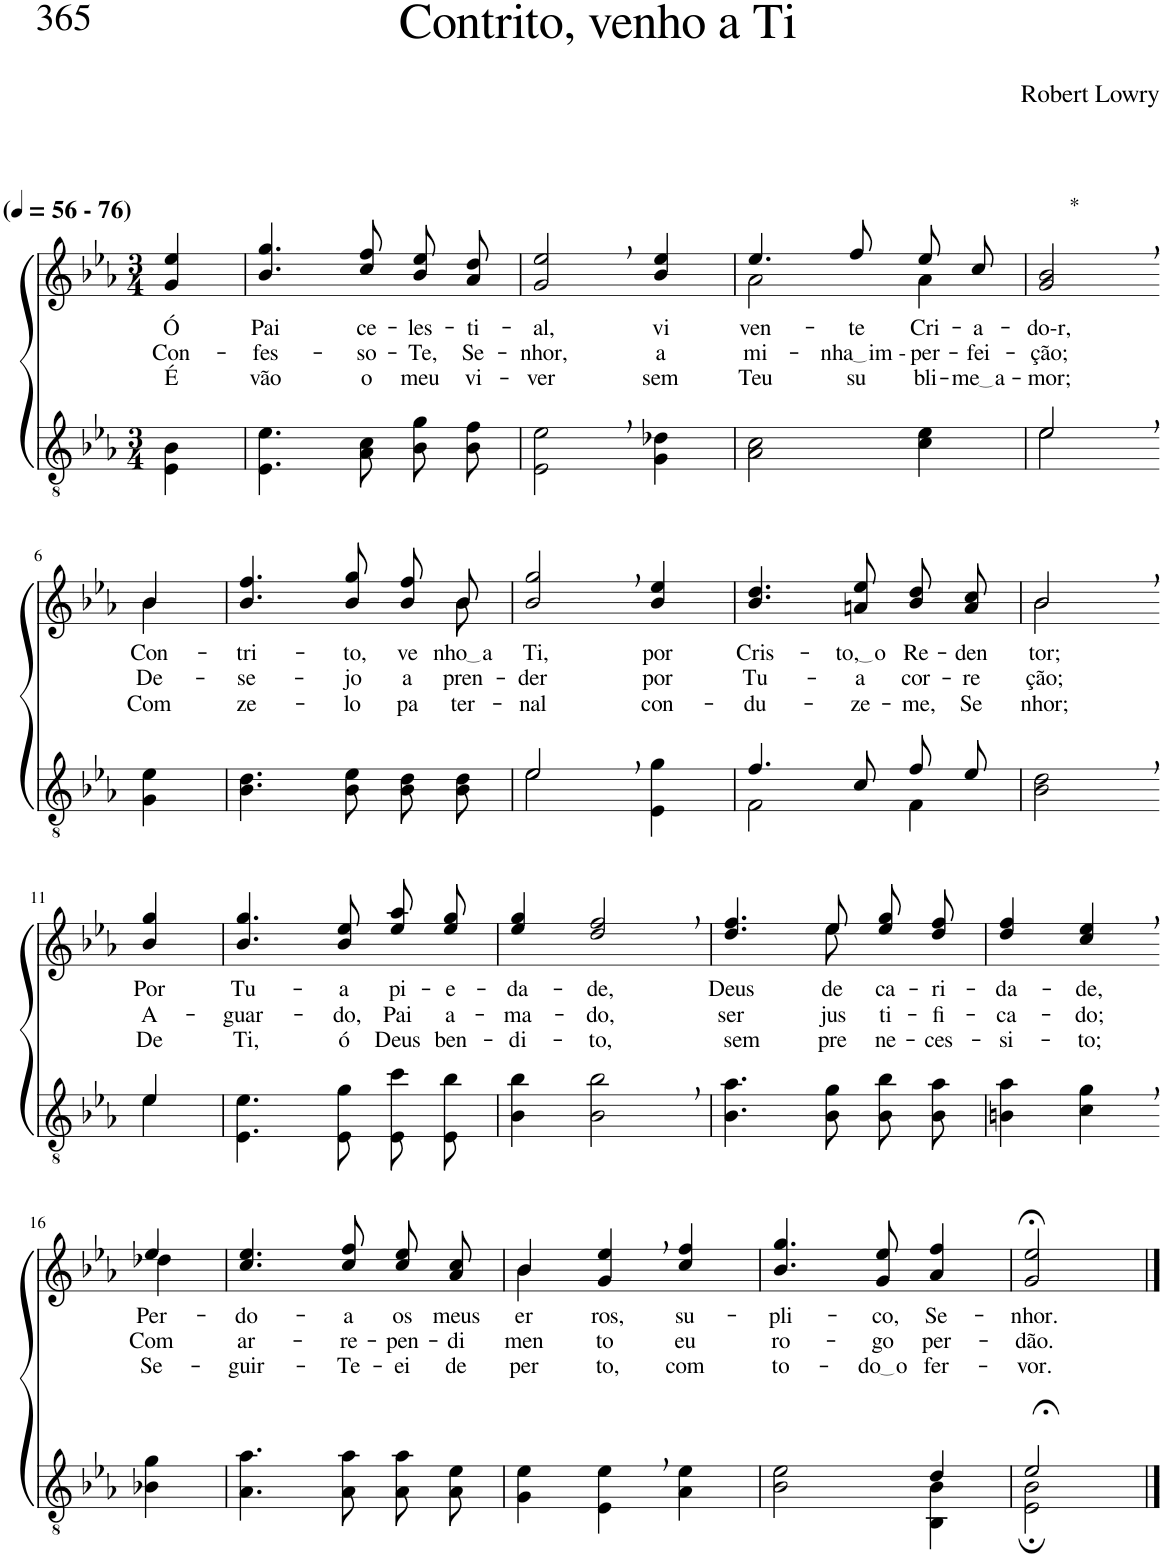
**kern	**kern	**text	**text	**text
*part2	*part1	*part1	*part1	*part1
*staff2	*staff1	*staff1	*staff1	*staff1
*I"Parte III e IV	*I"Parte I e II	*	*	*
*clefGv2	*clefG2	*	*	*
*Trd4c7	*Trd4c7	*	*	*
*k[b-e-a-]	*k[b-e-a-]	*	*	*
*M3/4	*M3/4	*	*	*
*MM56	*MM56	*	*	*
=1	=1	=1	=1	=1
!	!LO:TX:a:B:t=(	!	!	!
!	!LO:TX:a:B:t=- 76)	!	!	!
!	!	!LO:LY:b	!LO:LY:b	!LO:LY:b
4E-\ 4B-\	4g/ 4ee-/	Ó	Con-	É
=2	=2	=2	=2	=2
!	!	!LO:LY:b	!LO:LY:b	!LO:LY:b
4.E-\ 4.e-\	4.b-/ 4.gg/	Pai	-fes-	vão
!	!	!LO:LY:b	!LO:LY:b	!LO:LY:b
8A-\ 8c\	8cc/ 8ff/	ce-	-so-	o
!	!	!LO:LY:b	!LO:LY:b	!LO:LY:b
8B-\ 8g\L	8b-\ 8ee-\L	-les-	-Te,	meu
!	!	!LO:LY:b	!LO:LY:b	!LO:LY:b
8B-\ 8f\J	8a-\ 8dd\J	-ti-	Se-	vi-
=3	=3	=3	=3	=3
!	!	!LO:LY:b	!LO:LY:b	!LO:LY:b
2E-\, 2e-\,	2g/, 2ee-/,	-al,	-nhor,	-ver
!	!	!LO:LY:b	!LO:LY:b	!LO:LY:b
4G\ 4d-X\	4b-/ 4ee-/	vi-	a	sem
=4	=4	=4	=4	=4
*	*^	*	*	*
!	!	!	!LO:LY:b	!LO:LY:b	!LO:LY:b
2A-\ 2c\	4.ee-/	2a-\	-ven-	mi-	Teu
!	!	!	!LO:LY:b	!LO:LY:b	!LO:LY:b
.	8ff/	.	-te	nha im -	su-
!	!	!	!LO:LY:b	!LO:LY:b	!LO:LY:b
4c\ 4e-\	8ee-/L	4a-\	Cri-	-per-	-bli-
!	!	!	!LO:LY:b	!LO:LY:b	!LO:LY:b
.	8cc/J	.	-a-	-fei-	me a
*	*v	*v	*	*	*
=5	=5	=5	=5	=5
*^	*	*	*	*
!	!	!LO:TX:a:t=*	!	!	!
!	!	!	!LO:LY:b	!LO:LY:b	!LO:LY:b
2e-,/	2e-\	2g/, 2b-/,	-do-r,	-ção;	-mor;
!!LO:LB:g=z
=6-	=6-	=6-	=6-	=6-	=6-
!	!	!	!LO:LY:b	!LO:LY:b	!LO:LY:b
*v	*v	*^	*	*	*
4G\ 4e-\	4b-\	4b-/	Con-	De-	Com
=7	=7	=7	=7	=7	=7
!	!	!	!LO:LY:b	!LO:LY:b	!LO:LY:b
4.B-\ 4.d\	4.b-/ 4.ff/	8ryy	-tri-	-se-	ze-
!	!	!	!LO:LY:b	!LO:LY:b	!LO:LY:b
*	*v	*v	*	*	*
8B-\ 8e-\	8b-/ 8gg/	-to,	-jo	-lo
!	!	!LO:LY:b	!LO:LY:b	!LO:LY:b
8B-\ 8d\L	8b-\ 8ff\L	ve-	a-	pa-
*	*^	*	*	*
!	!	!	!LO:LY:b	!LO:LY:b	!LO:LY:b
8B-\ 8d\J	8b-\J	8b-\	nho a	-pren-	-ter-
=8	=8	=8	=8	=8	=8
*^	*	*	*	*	*
!	!	!	!	!LO:LY:b	!LO:LY:b	!LO:LY:b
*	*	*v	*v	*	*	*
2e-,/	2e-\	2b-/, 2gg/,	Ti,	-der	-nal
!	!	!	!LO:LY:b	!LO:LY:b	!LO:LY:b
4ryy	4E-\ 4g\	4b-/ 4ee-/	por	por	con-
=9	=9	=9	=9	=9	=9
!	!	!	!LO:LY:b	!LO:LY:b	!LO:LY:b
4.f/	2F\	4.b-/ 4.dd/	Cris-	Tu-	-du-
!	!	!	!LO:LY:b	!LO:LY:b	!LO:LY:b
8c/	.	8an/ 8ee-/	to, o	-a	-ze-
!	!	!	!LO:LY:b	!LO:LY:b	!LO:LY:b
8f/L	4F\	8b-\ 8dd\L	Re-	cor-	-me,
!	!	!	!LO:LY:b	!LO:LY:b	!LO:LY:b
8e-/J	.	8a\ 8cc\J	-den-	-re-	Se-
*v	*v	*	*	*	*
=10	=10	=10	=10	=10
*	*^	*	*	*
!	!	!	!LO:LY:b	!LO:LY:b	!LO:LY:b
2B-\, 2d\,	2b-,/	2b-\	-tor;	-ção;	-nhor;
!!LO:LB:g=z
=11-	=11-	=11-	=11-	=11-	=11-
*^	*	*	*	*	*
!	!	!	!	!LO:LY:b	!LO:LY:b	!LO:LY:b
*	*	*v	*v	*	*	*
4e-/	4e-\	4b-/ 4gg/	Por	A-	De
=12	=12	=12	=12	=12	=12
!	!	!	!LO:LY:b	!LO:LY:b	!LO:LY:b
*v	*v	*	*	*	*
4.E-\ 4.e-\	4.b-/ 4.gg/	Tu-	-guar-	Ti,
!	!	!LO:LY:b	!LO:LY:b	!LO:LY:b
8E-\ 8g\	8b-/ 8ee-/	-a	-do,	ó
!	!	!LO:LY:b	!LO:LY:b	!LO:LY:b
8E-\ 8cc\L	8ee-\ 8aa-\L	pi-	Pai	Deus
!	!	!LO:LY:b	!LO:LY:b	!LO:LY:b
8E-\ 8b-\J	8ee-\ 8gg\J	-e-	a-	ben-
=13	=13	=13	=13	=13
!	!	!LO:LY:b	!LO:LY:b	!LO:LY:b
4B-\ 4b-\	4ee-/ 4gg/	-da-	-ma-	-di-
!	!	!LO:LY:b	!LO:LY:b	!LO:LY:b
2B-\, 2b-\,	2dd/, 2ff/,	-de,	-do,	-to,
=14	=14	=14	=14	=14
!	!	!LO:LY:b	!LO:LY:b	!LO:LY:b
*	*^	*	*	*
4.B-\ 4.a-\	4.dd/ 4.ff/	4.ryy	Deus	ser	sem-
!	!	!	!LO:LY:b	!LO:LY:b	!LO:LY:b
8B-\ 8g\	8ee-/	8ee-\	de	jus-	-pre
!	!	!	!LO:LY:b	!LO:LY:b	!LO:LY:b
8B-\ 8b-\L	8ee-\ 8gg\L	4ryy	ca-	-ti-	ne-
!	!	!	!LO:LY:b	!LO:LY:b	!LO:LY:b
8B-\ 8a-\J	8dd\ 8ff\J	.	-ri-	-fi-	-ces-
*	*v	*v	*	*	*
=15	=15	=15	=15	=15
!	!	!LO:LY:b	!LO:LY:b	!LO:LY:b
4Bn\ 4a-\	4dd/ 4ff/	-da-	-ca-	-si-
!	!	!LO:LY:b	!LO:LY:b	!LO:LY:b
4c\, 4g\,	4cc/, 4ee-/,	-de,	-do;	-to;
!!LO:LB:g=z
=16-	=16-	=16-	=16-	=16-
*	*^	*	*	*
!	!	!	!LO:LY:b	!LO:LY:b	!LO:LY:b
4B-X\ 4g\	4ee-/	4dd-X\	Per-	Com	-Se-
=17	=17	=17	=17	=17	=17
!	!	!	!LO:LY:b	!LO:LY:b	!LO:LY:b
*	*v	*v	*	*	*
4.A-\ 4.a-\	4.cc/ 4.ee-/	-do-	ar-	-guir-
!	!	!LO:LY:b	!LO:LY:b	!LO:LY:b
8A-\ 8a-\	8cc/ 8ff/	-a	-re-	-Te-
!	!	!LO:LY:b	!LO:LY:b	!LO:LY:b
8A-\ 8a-\L	8cc\ 8ee-\L	os	-pen-	-ei
!	!	!LO:LY:b	!LO:LY:b	!LO:LY:b
8A-\ 8e-\J	8a-\ 8cc\J	meus	-di-	de
=18	=18	=18	=18	=18
*	*^	*	*	*
!	!	!	!LO:LY:b	!LO:LY:b	!LO:LY:b
4G\ 4e-\	4b-/	4b-\	er-	-men-	per-
!	!	!	!LO:LY:b	!LO:LY:b	!LO:LY:b
4E-\, 4e-\,	4g/, 4ee-/,	2ryy	-ros,	-to	-to,
!	!	!	!LO:LY:b	!LO:LY:b	!LO:LY:b
4A-\ 4e-\	4cc/ 4ff/	.	su-	eu	com
*	*v	*v	*	*	*
=19	=19	=19	=19	=19
*^	*	*	*	*
!	!	!	!LO:LY:b	!LO:LY:b	!LO:LY:b
2ryy	2B-\ 2e-\	4.b-/ 4.gg/	-pli-	ro-	to-
!	!	!	!LO:LY:b	!LO:LY:b	!LO:LY:b
.	.	8g/ 8ee-/	-co,	-go	do o
!	!	!	!LO:LY:b	!LO:LY:b	!LO:LY:b
4d/	4BB-\ 4B-\	4a-/ 4ff/	Se-	per-	fer-
=20	=20	=20	=20	=20	=20
!	!	!	!LO:LY:b	!LO:LY:b	!LO:LY:b
2e-;</	2E-\; 2B-\;	2g/;< 2ee-/;<	-nhor.	-dão.	-vor.
*v	*v	*	*	*	*
==	==	==	==	==
*-	*-	*-	*-	*-
